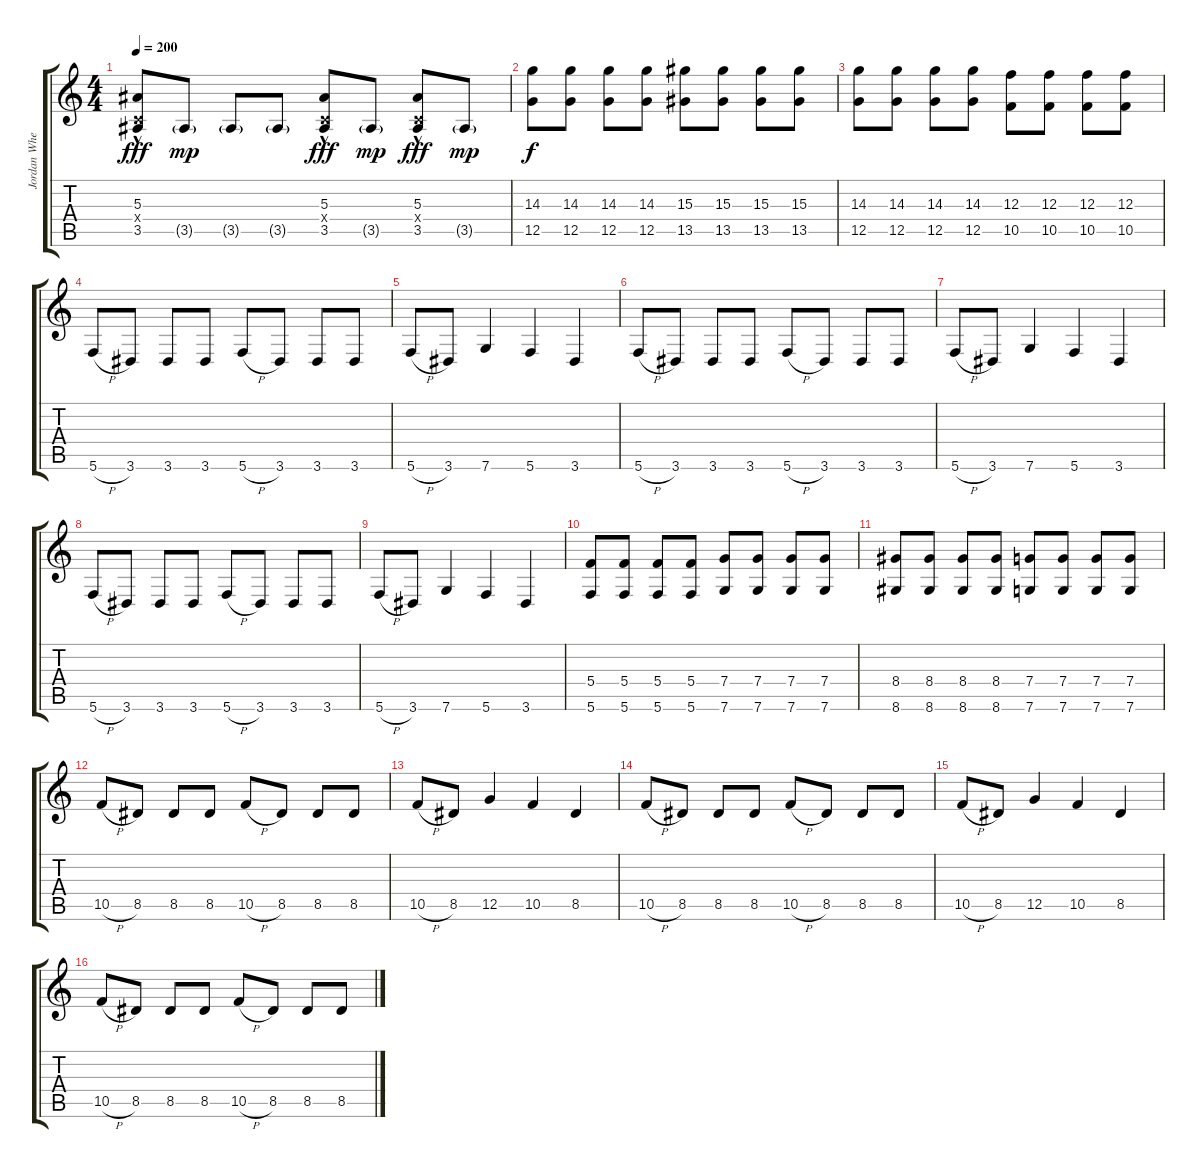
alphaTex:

\track ("Jordan Whelan" "Jordan Whe") {instrument distortionguitar}
\staff {score tabs}
\tuning (D4 A4 F3 C3 G2 C2) {hide}
\ts (4 4)
\tempo 200
\clef g2
\ks c
(5.3 0.4{x} 3.5{hac}).8{dy fff} 3.5{g}.8{dy mp} 3.5{g}.8 3.5{g}.8 (5.3 0.4{hac x} 3.5).8{dy fff} 3.5{g}.8{dy mp} (5.3{hac} 0.4{x} 3.5).8{dy fff} 3.5{g}.8{dy mp} |
(14.3 12.5).8{dy f} (14.3 12.5).8 (14.3 12.5).8 (14.3 12.5).8 (15.3 13.5).8 (15.3 13.5).8 (15.3 13.5).8 (15.3 13.5).8 |
(14.3 12.5).8 (14.3 12.5).8 (14.3 12.5).8 (14.3 12.5).8 (12.3 10.5).8 (12.3 10.5).8 (12.3 10.5).8 (12.3 10.5).8 |
5.6{h}.8{balance 8} 3.6.8 3.6.8 3.6.8 5.6{h}.8 3.6.8 3.6.8 3.6.8 |
5.6{h}.8 3.6.8 7.6.4 5.6.4 3.6.4 |
5.6{h}.8 3.6.8 3.6.8 3.6.8 5.6{h}.8 3.6.8 3.6.8 3.6.8 |
5.6{h}.8 3.6.8 7.6.4 5.6.4 3.6.4 |
5.6{h}.8 3.6.8 3.6.8 3.6.8 5.6{h}.8 3.6.8 3.6.8 3.6.8 |
5.6{h}.8 3.6.8 7.6.4 5.6.4 3.6.4 |
(5.4 5.6).8 (5.4 5.6).8 (5.4 5.6).8 (5.4 5.6).8 (7.4 7.6).8 (7.4 7.6).8 (7.4 7.6).8 (7.4 7.6).8 |
(8.4 8.6).8 (8.4 8.6).8 (8.4 8.6).8 (8.4 8.6).8 (7.4 7.6).8 (7.4 7.6).8 (7.4 7.6).8 (7.4 7.6).8 |
10.5{h}.8 8.5.8 8.5.8 8.5.8 10.5{h}.8 8.5.8 8.5.8 8.5.8 |
10.5{h}.8 8.5.8 12.5.4 10.5.4 8.5.4 |
10.5{h}.8 8.5.8 8.5.8 8.5.8 10.5{h}.8 8.5.8 8.5.8 8.5.8 |
10.5{h}.8 8.5.8 12.5.4 10.5.4 8.5.4 |
10.5{h}.8 8.5.8 8.5.8 8.5.8 10.5{h}.8 8.5.8 8.5.8 8.5.8
